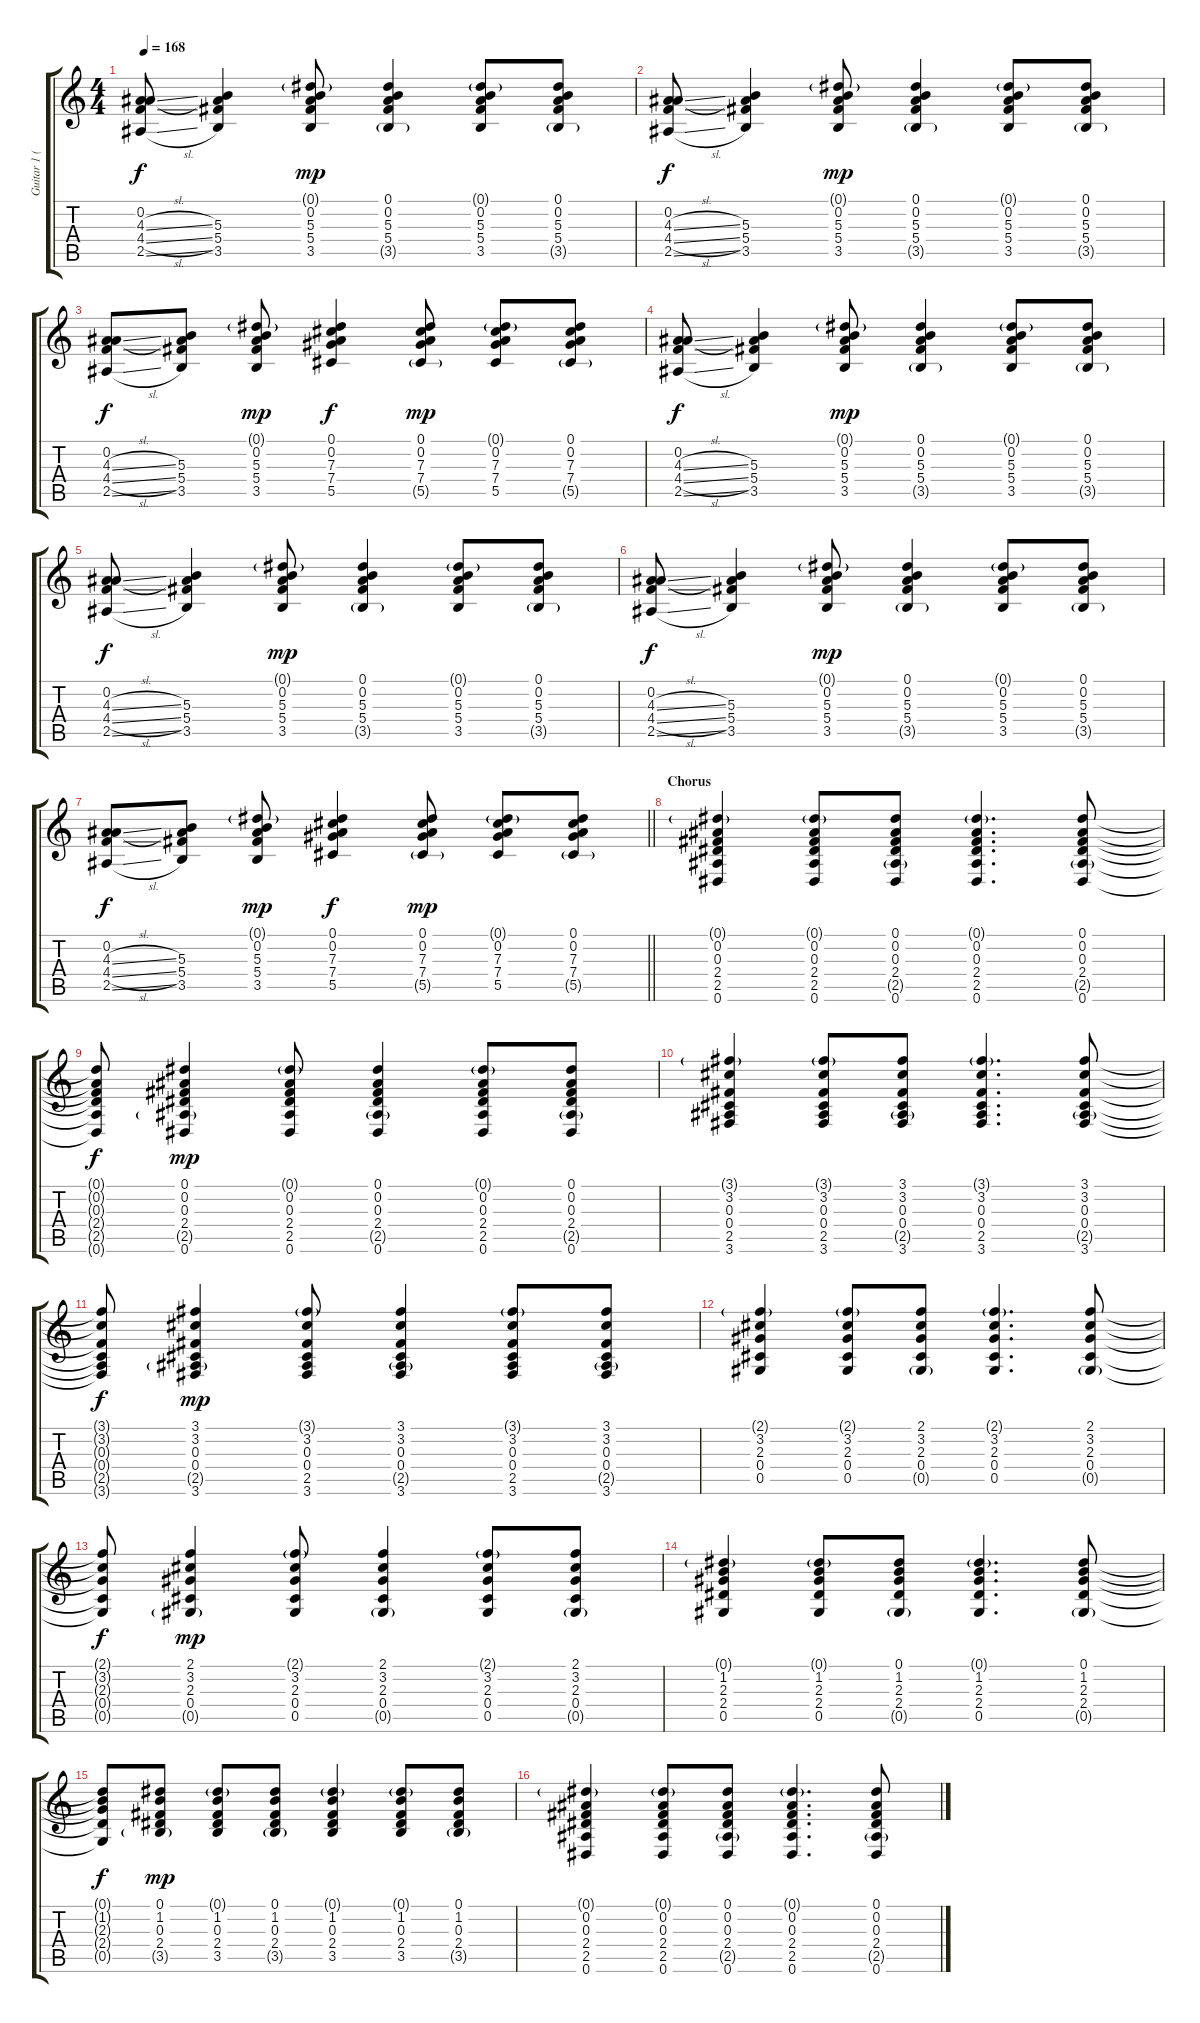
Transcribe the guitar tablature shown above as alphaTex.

\track ("Guitar 1 (Acoustic)" "Guitar 1 (") {instrument acousticguitarsteel}
\staff {score tabs}
\tuning (Eb4 Bb3 Gb3 Db3 Ab2 Eb2) {hide}
\ts (4 4)
\tempo 168
\clef g2
\ks c
(0.2 4.3{sl} 4.4{sl} 2.5{sl}).8{dy f} (0.2{t} 5.3 5.4 3.5).4 (0.1{g} 0.2 5.3 5.4 3.5).8{dy mp} (0.1 0.2 5.3 5.4 3.5{g}).4 (0.1{g} 0.2 5.3 5.4 3.5).8 (0.1 0.2 5.3 5.4 3.5{g}).8 |
(0.2 4.3{sl} 4.4{sl} 2.5{sl}).8{dy f} (0.2{t} 5.3 5.4 3.5).4 (0.1{g} 0.2 5.3 5.4 3.5).8{dy mp} (0.1 0.2 5.3 5.4 3.5{g}).4 (0.1{g} 0.2 5.3 5.4 3.5).8 (0.1 0.2 5.3 5.4 3.5{g}).8 |
(0.2 4.3{sl} 4.4{sl} 2.5{sl}).8{dy f} (0.2{t} 5.3 5.4 3.5).8 (0.1{g} 0.2 5.3 5.4 3.5).8{dy mp} (0.1 0.2 7.3 7.4 5.5).4{dy f} (0.1 0.2 7.3 7.4 5.5{g}).8{dy mp} (0.1{g} 0.2 7.3 7.4 5.5).8 (0.1 0.2 7.3 7.4 5.5{g}).8 |
(0.2 4.3{sl} 4.4{sl} 2.5{sl}).8{dy f} (0.2{t} 5.3 5.4 3.5).4 (0.1{g} 0.2 5.3 5.4 3.5).8{dy mp} (0.1 0.2 5.3 5.4 3.5{g}).4 (0.1{g} 0.2 5.3 5.4 3.5).8 (0.1 0.2 5.3 5.4 3.5{g}).8 |
(0.2 4.3{sl} 4.4{sl} 2.5{sl}).8{dy f} (0.2{t} 5.3 5.4 3.5).4 (0.1{g} 0.2 5.3 5.4 3.5).8{dy mp} (0.1 0.2 5.3 5.4 3.5{g}).4 (0.1{g} 0.2 5.3 5.4 3.5).8 (0.1 0.2 5.3 5.4 3.5{g}).8 |
(0.2 4.3{sl} 4.4{sl} 2.5{sl}).8{dy f} (0.2{t} 5.3 5.4 3.5).4 (0.1{g} 0.2 5.3 5.4 3.5).8{dy mp} (0.1 0.2 5.3 5.4 3.5{g}).4 (0.1{g} 0.2 5.3 5.4 3.5).8 (0.1 0.2 5.3 5.4 3.5{g}).8 |
\barLineRight lightlight
(0.2 4.3{sl} 4.4{sl} 2.5{sl}).8{dy f} (0.2{t} 5.3 5.4 3.5).8 (0.1{g} 0.2 5.3 5.4 3.5).8{dy mp} (0.1 0.2 7.3 7.4 5.5).4{dy f} (0.1 0.2 7.3 7.4 5.5{g}).8{dy mp} (0.1{g} 0.2 7.3 7.4 5.5).8 (0.1 0.2 7.3 7.4 5.5{g}).8 |
\section ("" "Chorus")
(0.1{g} 0.2 0.3 2.4 2.5 0.6).4 (0.1{g} 0.2 0.3 2.4 2.5 0.6).8 (0.1 0.2 0.3 2.4 2.5{g} 0.6).8 (0.1{g} 0.2 0.3 2.4 2.5 0.6).4{d} (0.1 0.2 0.3 2.4 2.5{g} 0.6).8 |
(0.1{t} 0.2{t} 0.3{t} 2.4{t} 2.5{t} 0.6{t}).8{dy f} (0.1 0.2 0.3 2.4 2.5{g} 0.6).4{dy mp} (0.1{g} 0.2 0.3 2.4 2.5 0.6).8 (0.1 0.2 0.3 2.4 2.5{g} 0.6).4 (0.1{g} 0.2 0.3 2.4 2.5 0.6).8 (0.1 0.2 0.3 2.4 2.5{g} 0.6).8 |
(3.1{g} 3.2 0.3 0.4 2.5 3.6).4 (3.1{g} 3.2 0.3 0.4 2.5 3.6).8 (3.1 3.2 0.3 0.4 2.5{g} 3.6).8 (3.1{g} 3.2 0.3 0.4 2.5 3.6).4{d} (3.1 3.2 0.3 0.4 2.5{g} 3.6).8 |
(3.1{t} 3.2{t} 0.3{t} 0.4{t} 2.5{t} 3.6{t}).8{dy f} (3.1 3.2 0.3 0.4 2.5{g} 3.6).4{dy mp} (3.1{g} 3.2 0.3 0.4 2.5 3.6).8 (3.1 3.2 0.3 0.4 2.5{g} 3.6).4 (3.1{g} 3.2 0.3 0.4 2.5 3.6).8 (3.1 3.2 0.3 0.4 2.5{g} 3.6).8 |
(2.1{g} 3.2 2.3 0.4 0.5).4 (2.1{g} 3.2 2.3 0.4 0.5).8 (2.1 3.2 2.3 0.4 0.5{g}).8 (2.1{g} 3.2 2.3 0.4 0.5).4{d} (2.1 3.2 2.3 0.4 0.5{g}).8 |
(2.1{t} 3.2{t} 2.3{t} 0.4{t} 0.5{t}).8{dy f} (2.1 3.2 2.3 0.4 0.5{g}).4{dy mp} (2.1{g} 3.2 2.3 0.4 0.5).8 (2.1 3.2 2.3 0.4 0.5{g}).4 (2.1{g} 3.2 2.3 0.4 0.5).8 (2.1 3.2 2.3 0.4 0.5{g}).8 |
(0.1{g} 1.2 2.3 2.4 0.5).4 (0.1{g} 1.2 2.3 2.4 0.5).8 (0.1 1.2 2.3 2.4 0.5{g}).8 (0.1{g} 1.2 2.3 2.4 0.5).4{d} (0.1 1.2 2.3 2.4 0.5{g}).8 |
(0.1{t} 1.2{t} 2.3{t} 2.4{t} 0.5{t}).8{dy f} (0.1 1.2 0.3 2.4 3.5{g}).8{dy mp} (0.1{g} 1.2 0.3 2.4 3.5).8 (0.1 1.2 0.3 2.4 3.5{g}).8 (0.1{g} 1.2 0.3 2.4 3.5).4 (0.1{g} 1.2 0.3 2.4 3.5).8 (0.1 1.2 0.3 2.4 3.5{g}).8 |
(0.1{g} 0.2 0.3 2.4 2.5 0.6).4 (0.1{g} 0.2 0.3 2.4 2.5 0.6).8 (0.1 0.2 0.3 2.4 2.5{g} 0.6).8 (0.1{g} 0.2 0.3 2.4 2.5 0.6).4{d} (0.1 0.2 0.3 2.4 2.5{g} 0.6).8
